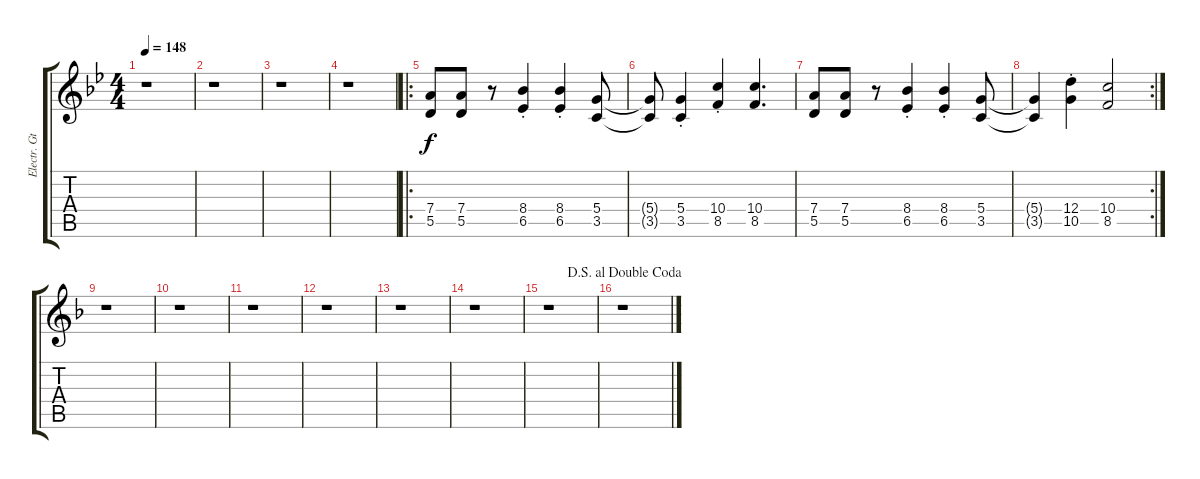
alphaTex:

\track ("Electr. Gtr." "Electr. Gt") {instrument distortionguitar}
\staff {score tabs}
\tuning (E4 B3 G3 D3 A2 E2) {hide}
\ts (4 4)
\tempo 148
\clef g2
\ks bb
r.1{dy f} |
r.1 |
r.1 |
r.1 |
\ro
(7.4 5.5).8 (7.4 5.5).8 r.8 (8.4{st} 6.5{st}).4 (8.4{st} 6.5{st}).4 (5.4 3.5).8 |
(5.4{t} 3.5{t}).8 (5.4{st} 3.5{st}).4 (10.4{st} 8.5{st}).4 (10.4 8.5).4{d} |
(7.4 5.5).8 (7.4 5.5).8 r.8 (8.4{st} 6.5{st}).4 (8.4{st} 6.5{st}).4 (5.4 3.5).8 |
\rc 2
(5.4{t} 3.5{t}).4 (12.4{st} 10.5{st}).4 (10.4 8.5).2 |
\ks f
r.1 |
r.1 |
r.1 |
r.1 |
r.1 |
r.1 |
r.1 |
\jump dalsegnoaldoublecoda
r.1
